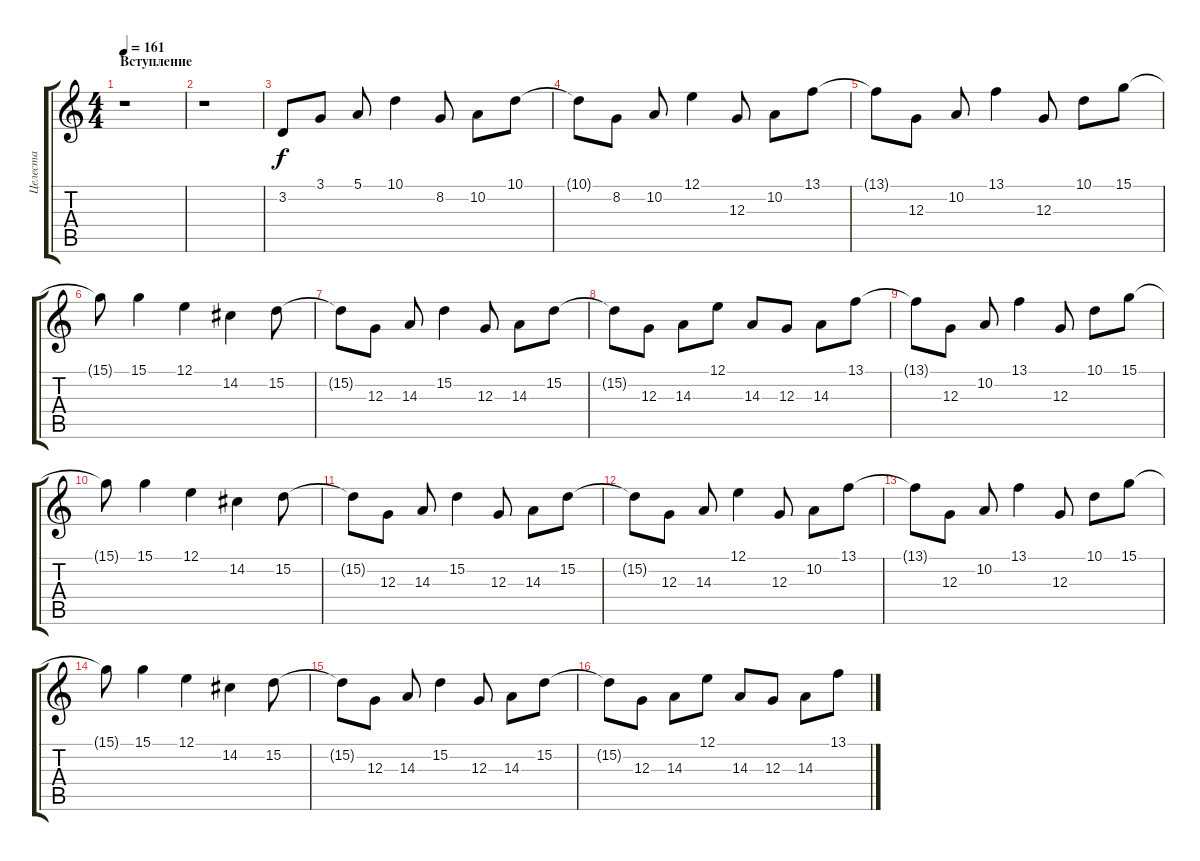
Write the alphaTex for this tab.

\track ("Целеста" "Целеста") {instrument celesta}
\staff {score tabs}
\tuning (E4 B3 G3 D3 A2 E2) {hide}
\ts (4 4)
\section ("" "Вступление")
\tempo 161
\clef g2
\ks c
r.1{dy f instrument celesta} |
r.1 |
3.2.8 3.1.8 5.1.8 10.1.4 8.2.8 10.2.8 10.1.8 |
10.1{t}.8 8.2.8 10.2.8 12.1.4 12.3.8 10.2.8 13.1.8 |
13.1{t}.8 12.3.8 10.2.8 13.1.4 12.3.8 10.1.8 15.1.8 |
15.1{t}.8 15.1.4 12.1.4 14.2.4 15.2.8 |
15.2{t}.8 12.3.8 14.3.8 15.2.4 12.3.8 14.3.8 15.2.8 |
15.2{t}.8 12.3.8 14.3.8 12.1.8 14.3.8 12.3.8 14.3.8 13.1.8 |
13.1{t}.8 12.3.8 10.2.8 13.1.4 12.3.8 10.1.8 15.1.8 |
15.1{t}.8 15.1.4 12.1.4 14.2.4 15.2.8 |
15.2{t}.8 12.3.8 14.3.8 15.2.4 12.3.8 14.3.8 15.2.8 |
15.2{t}.8 12.3.8 14.3.8 12.1.4 12.3.8 10.2.8 13.1.8 |
13.1{t}.8 12.3.8 10.2.8 13.1.4 12.3.8 10.1.8 15.1.8 |
15.1{t}.8 15.1.4 12.1.4 14.2.4 15.2.8 |
15.2{t}.8 12.3.8 14.3.8 15.2.4 12.3.8 14.3.8 15.2.8 |
15.2{t}.8 12.3.8 14.3.8 12.1.8 14.3.8 12.3.8 14.3.8 13.1.8
